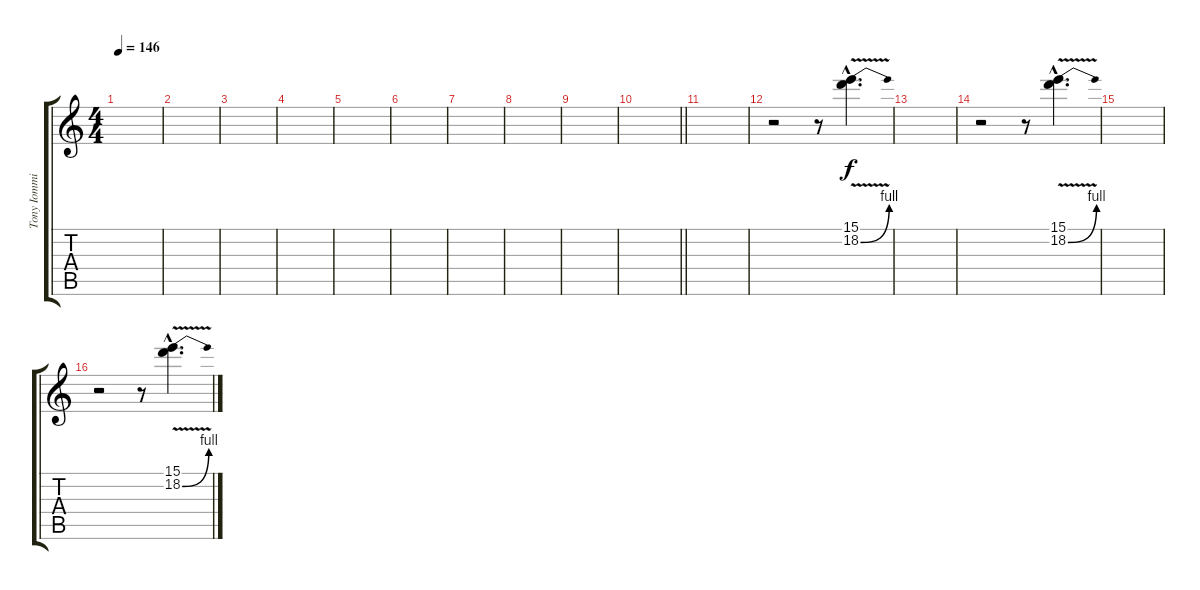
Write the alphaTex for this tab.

\track ("Tony Iommi - Lead 1" "Tony Iommi") {instrument distortionguitar}
\staff {score tabs}
\tuning (Db4 Ab3 E3 B2 Gb2 Db2) {hide}
\ts (4 4)
\tempo 146
\clef g2
\ks c
|
|
|
|
|
|
|
|
|
\barLineRight lightlight
|
|
r.2 r.8 (15.1{hac} 18.2{be (bend 0 0 60 4) v hac}).4{d} |
|
r.2 r.8 (15.1{hac} 18.2{be (bend 0 0 60 4) v hac}).4{d} |
|
r.2 r.8 (15.1{hac} 18.2{be (bend 0 0 60 4) v hac}).4{d}
